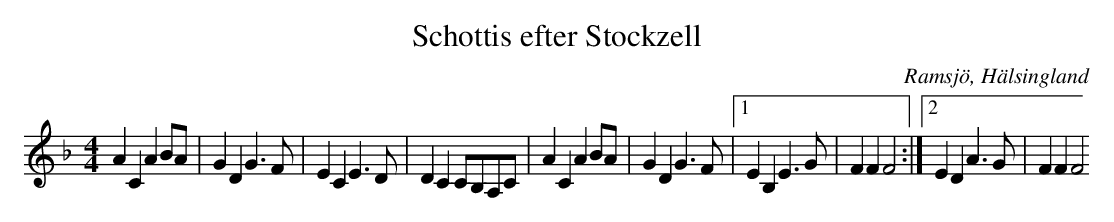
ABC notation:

X:1
T: Schottis efter Stockzell
O: Ramsjö, Hälsingland
M: 4/4
L: 1/8
K: F
A2 C2 A2 BA|G2 D2 G2>F2|E2 C2 E2>D2|D2 C2 CB,A,C|A2 C2 A2 BA|G2 D2 G2>F2|1 E2 B,2 E2>G2|F2 F2 F4:|2 E2 D2 A2>G2|F2 F2 F4
